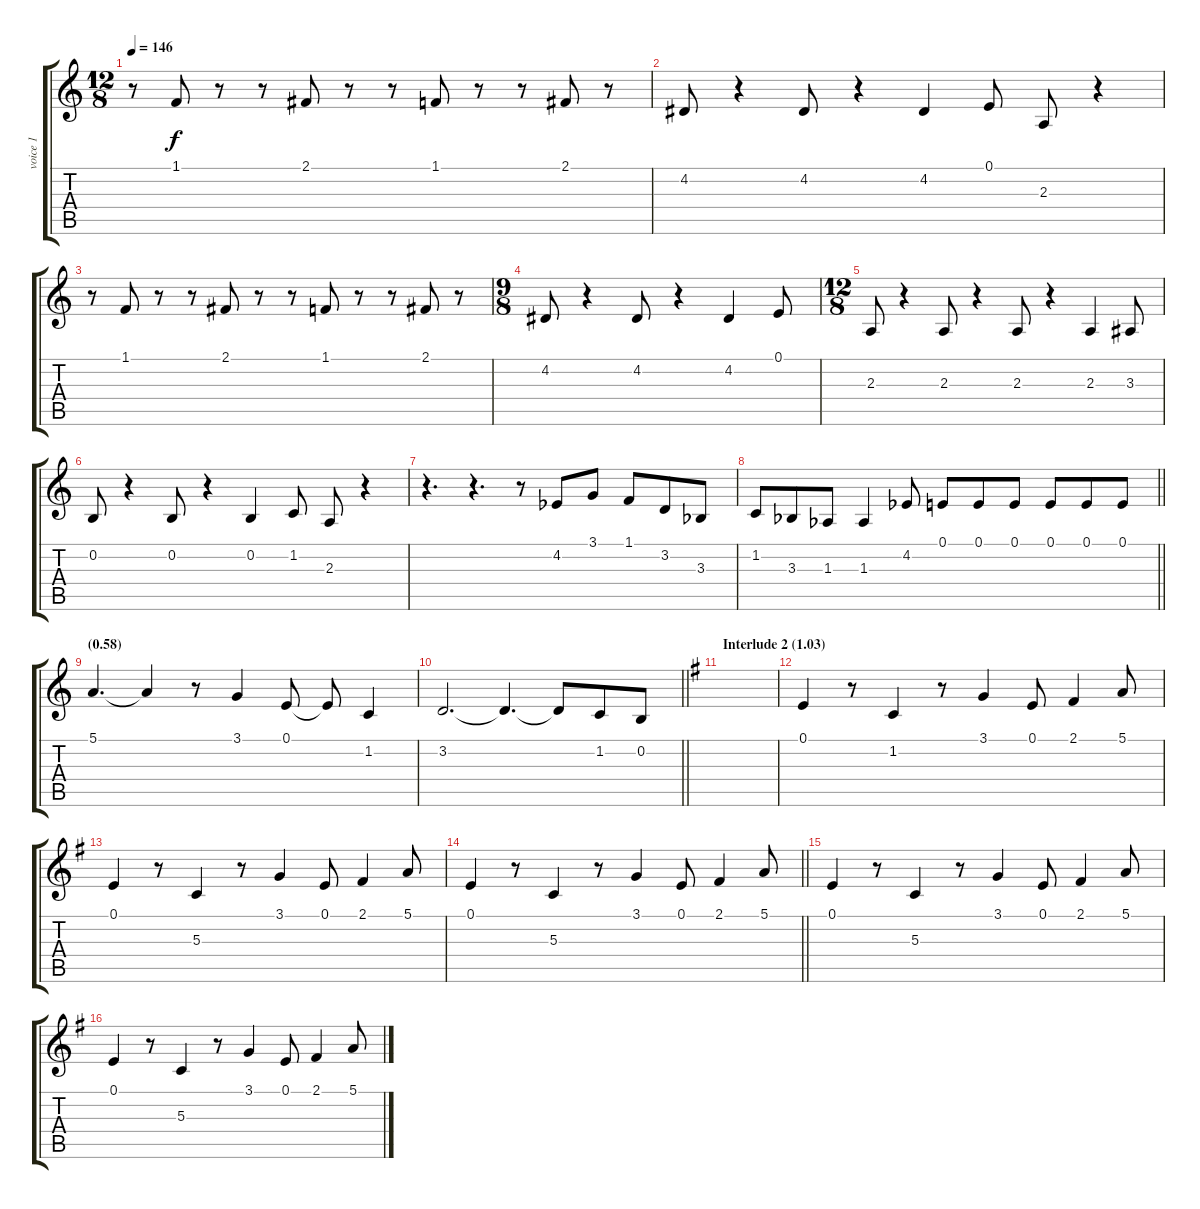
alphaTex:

\track ("voice 1" "voice 1") {instrument clarinet}
\staff {score tabs}
\tuning (E4 B3 G3 D3 A2 E2) {hide}
\ts (12 8)
\tempo 146
\clef g2
\ks c
r.8{dy f} 1.1.8 r.8 r.8 2.1.8 r.8 r.8 1.1.8 r.8 r.8 2.1.8 r.8 |
4.2.8 r.4 4.2.8 r.4 4.2.4 0.1.8 2.3.8 r.4 |
r.8 1.1.8 r.8 r.8 2.1.8 r.8 r.8 1.1.8 r.8 r.8 2.1.8 r.8 |
\ts (9 8)
4.2.8 r.4 4.2.8 r.4 4.2.4 0.1.8 |
\ts (12 8)
2.3.8 r.4 2.3.8 r.4 2.3.8 r.4 2.3.4 3.3.8 |
0.2.8 r.4 0.2.8 r.4 0.2.4 1.2.8 2.3.8 r.4 |
r.4{d} r.4{d} r.8 4.2{acc b}.8 3.1.8 1.1.8 3.2.8 3.3{acc b}.8 |
\barLineRight lightlight
1.2.8 3.3{acc b}.8 1.3{acc b}.8 1.3{acc b}.4 4.2{acc b}.8 0.1.8 0.1.8 0.1.8 0.1.8 0.1.8 0.1.8 |
\section ("" "(0.58)")
5.1.4{d} 5.1{t}.4 r.8 3.1.4 0.1.8 0.1{t}.8 1.2.4 |
\barLineRight lightlight
3.2.2{d} 3.2{t}.4{d} 3.2{t}.8 1.2.8 0.2.8 |
\section ("" "Interlude 2 (1.03)")
\ks g
|
0.1.4 r.8 1.2.4 r.8 3.1.4 0.1.8 2.1.4 5.1.8 |
0.1.4 r.8 5.3.4 r.8 3.1.4 0.1.8 2.1.4 5.1.8 |
\barLineRight lightlight
0.1.4 r.8 5.3.4 r.8 3.1.4 0.1.8 2.1.4 5.1.8 |
0.1.4 r.8 5.3.4 r.8 3.1.4 0.1.8 2.1.4 5.1.8 |
0.1.4 r.8 5.3.4 r.8 3.1.4 0.1.8 2.1.4 5.1.8
